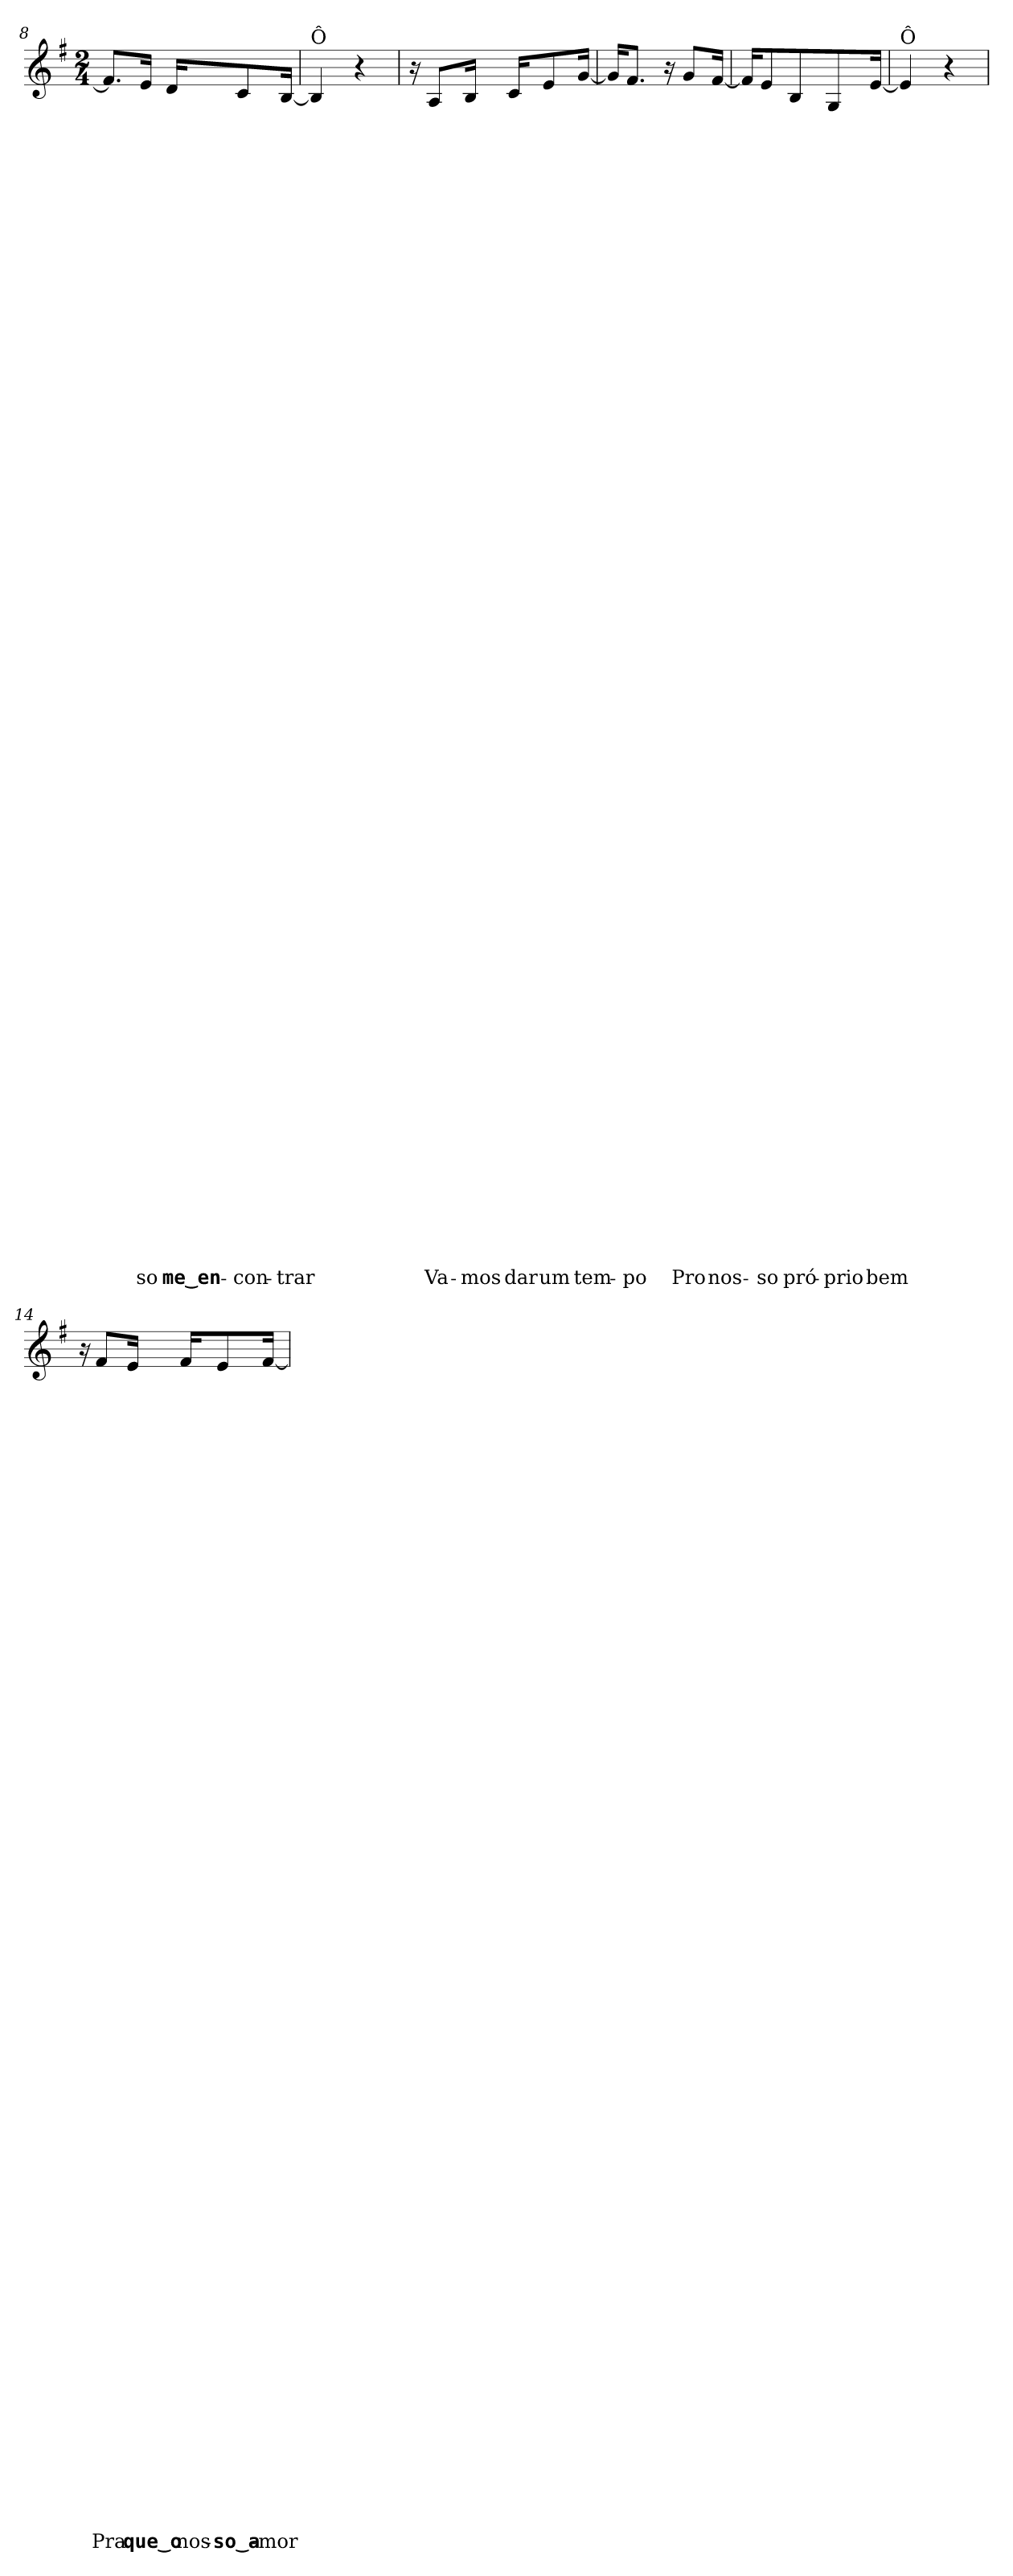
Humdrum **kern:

**kern	**text	**text	**text	**text	**text	**text	**text	**text	**text	**text	**text	**text	**text	**text	**text	**text	**text	**text	**text	**text	**text	**text	**text	**text	**text	**text	**text	**text	**text	**text	**text	**text	**text	**text	**text	**text	**text	**text	**text	**text	**text	**text	**text	**text	**text	**text	**text	**text	**text	**text	**text	**text	**text	**text	**text	**text	**text	**text	**text	**text	**text
*part1	*part1	*part1	*part1	*part1	*part1	*part1	*part1	*part1	*part1	*part1	*part1	*part1	*part1	*part1	*part1	*part1	*part1	*part1	*part1	*part1	*part1	*part1	*part1	*part1	*part1	*part1	*part1	*part1	*part1	*part1	*part1	*part1	*part1	*part1	*part1	*part1	*part1	*part1	*part1	*part1	*part1	*part1	*part1	*part1	*part1	*part1	*part1	*part1	*part1	*part1	*part1	*part1	*part1	*part1	*part1	*part1	*part1	*part1	*part1	*part1	*part1
*staff1	*staff1	*staff1	*staff1	*staff1	*staff1	*staff1	*staff1	*staff1	*staff1	*staff1	*staff1	*staff1	*staff1	*staff1	*staff1	*staff1	*staff1	*staff1	*staff1	*staff1	*staff1	*staff1	*staff1	*staff1	*staff1	*staff1	*staff1	*staff1	*staff1	*staff1	*staff1	*staff1	*staff1	*staff1	*staff1	*staff1	*staff1	*staff1	*staff1	*staff1	*staff1	*staff1	*staff1	*staff1	*staff1	*staff1	*staff1	*staff1	*staff1	*staff1	*staff1	*staff1	*staff1	*staff1	*staff1	*staff1	*staff1	*staff1	*staff1	*staff1	*staff1
*clefG2	*	*	*	*	*	*	*	*	*	*	*	*	*	*	*	*	*	*	*	*	*	*	*	*	*	*	*	*	*	*	*	*	*	*	*	*	*	*	*	*	*	*	*	*	*	*	*	*	*	*	*	*	*	*	*	*	*	*	*	*	*
*k[f#]	*	*	*	*	*	*	*	*	*	*	*	*	*	*	*	*	*	*	*	*	*	*	*	*	*	*	*	*	*	*	*	*	*	*	*	*	*	*	*	*	*	*	*	*	*	*	*	*	*	*	*	*	*	*	*	*	*	*	*	*	*
*G:	*	*	*	*	*	*	*	*	*	*	*	*	*	*	*	*	*	*	*	*	*	*	*	*	*	*	*	*	*	*	*	*	*	*	*	*	*	*	*	*	*	*	*	*	*	*	*	*	*	*	*	*	*	*	*	*	*	*	*	*	*
*M2/4	*	*	*	*	*	*	*	*	*	*	*	*	*	*	*	*	*	*	*	*	*	*	*	*	*	*	*	*	*	*	*	*	*	*	*	*	*	*	*	*	*	*	*	*	*	*	*	*	*	*	*	*	*	*	*	*	*	*	*	*	*
=8	=8	=8	=8	=8	=8	=8	=8	=8	=8	=8	=8	=8	=8	=8	=8	=8	=8	=8	=8	=8	=8	=8	=8	=8	=8	=8	=8	=8	=8	=8	=8	=8	=8	=8	=8	=8	=8	=8	=8	=8	=8	=8	=8	=8	=8	=8	=8	=8	=8	=8	=8	=8	=8	=8	=8	=8	=8	=8	=8	=8	=8
8.f/L]	.	.	.	.	.	.	.	.	.	.	.	.	.	.	.	.	.	.	.	.	.	.	.	.	.	.	.	.	.	.	.	.	.	.	.	.	.	.	.	.	.	.	.	.	.	.	.	.	.	.	.	.	.	.	.	.	.	.	.	.	.
!	!	!	!	!	!	!	!	!	!	!	!	!	!	!	!	!	!	!	!	!	!	!	!	!	!	!	!	!	!	!	!	!	!	!	!	!	!	!	!	!	!	!	!	!	!	!	!	!	!	!	!	!	!	!	!	!	!	!	!	!	!LO:LY:b
16e/Jk	.	.	.	.	.	.	.	.	.	.	.	.	.	.	.	.	.	.	.	.	.	.	.	.	.	.	.	.	.	.	.	.	.	.	.	.	.	.	.	.	.	.	.	.	.	.	.	.	.	.	.	.	.	.	.	.	.	.	.	.	-so
!	!	!	!	!	!	!	!	!	!	!	!	!	!	!	!	!	!	!	!	!	!	!	!	!	!	!	!	!	!	!	!	!	!	!	!	!	!	!	!	!	!	!	!	!	!	!	!	!	!	!	!	!	!	!	!	!	!	!	!	!	!LO:LY:b
16d/KL	.	.	.	.	.	.	.	.	.	.	.	.	.	.	.	.	.	.	.	.	.	.	.	.	.	.	.	.	.	.	.	.	.	.	.	.	.	.	.	.	.	.	.	.	.	.	.	.	.	.	.	.	.	.	.	.	.	.	.	.	me‿en-
!	!	!	!	!	!	!	!	!	!	!	!	!	!	!	!	!	!	!	!	!	!	!	!	!	!	!	!	!	!	!	!	!	!	!	!	!	!	!	!	!	!	!	!	!	!	!	!	!	!	!	!	!	!	!	!	!	!	!	!	!	!LO:LY:b
8c/	.	.	.	.	.	.	.	.	.	.	.	.	.	.	.	.	.	.	.	.	.	.	.	.	.	.	.	.	.	.	.	.	.	.	.	.	.	.	.	.	.	.	.	.	.	.	.	.	.	.	.	.	.	.	.	.	.	.	.	.	-con-
!	!	!	!	!	!	!	!	!	!	!	!	!	!	!	!	!	!	!	!	!	!	!	!	!	!	!	!	!	!	!	!	!	!	!	!	!	!	!	!	!	!	!	!	!	!	!	!	!	!	!	!	!	!	!	!	!	!	!	!	!	!LO:LY:b
[16B/Jk	.	.	.	.	.	.	.	.	.	.	.	.	.	.	.	.	.	.	.	.	.	.	.	.	.	.	.	.	.	.	.	.	.	.	.	.	.	.	.	.	.	.	.	.	.	.	.	.	.	.	.	.	.	.	.	.	.	.	.	.	-trar
=9	=9	=9	=9	=9	=9	=9	=9	=9	=9	=9	=9	=9	=9	=9	=9	=9	=9	=9	=9	=9	=9	=9	=9	=9	=9	=9	=9	=9	=9	=9	=9	=9	=9	=9	=9	=9	=9	=9	=9	=9	=9	=9	=9	=9	=9	=9	=9	=9	=9	=9	=9	=9	=9	=9	=9	=9	=9	=9	=9	=9	=9
!LO:TX:a:t=Ô	!	!	!	!	!	!	!	!	!	!	!	!	!	!	!	!	!	!	!	!	!	!	!	!	!	!	!	!	!	!	!	!	!	!	!	!	!	!	!	!	!	!	!	!	!	!	!	!	!	!	!	!	!	!	!	!	!	!	!	!	!
4B/]	.	.	.	.	.	.	.	.	.	.	.	.	.	.	.	.	.	.	.	.	.	.	.	.	.	.	.	.	.	.	.	.	.	.	.	.	.	.	.	.	.	.	.	.	.	.	.	.	.	.	.	.	.	.	.	.	.	.	.	.	.
4r	.	.	.	.	.	.	.	.	.	.	.	.	.	.	.	.	.	.	.	.	.	.	.	.	.	.	.	.	.	.	.	.	.	.	.	.	.	.	.	.	.	.	.	.	.	.	.	.	.	.	.	.	.	.	.	.	.	.	.	.	.
=10	=10	=10	=10	=10	=10	=10	=10	=10	=10	=10	=10	=10	=10	=10	=10	=10	=10	=10	=10	=10	=10	=10	=10	=10	=10	=10	=10	=10	=10	=10	=10	=10	=10	=10	=10	=10	=10	=10	=10	=10	=10	=10	=10	=10	=10	=10	=10	=10	=10	=10	=10	=10	=10	=10	=10	=10	=10	=10	=10	=10	=10
16r	.	.	.	.	.	.	.	.	.	.	.	.	.	.	.	.	.	.	.	.	.	.	.	.	.	.	.	.	.	.	.	.	.	.	.	.	.	.	.	.	.	.	.	.	.	.	.	.	.	.	.	.	.	.	.	.	.	.	.	.	.
!	!	!	!	!	!	!	!	!	!	!	!	!	!	!	!	!	!	!	!	!	!	!	!	!	!	!	!	!	!	!	!	!	!	!	!	!	!	!	!	!	!	!	!	!	!	!	!	!	!	!	!	!	!	!	!	!	!	!	!	!	!LO:LY:b
8A/L	.	.	.	.	.	.	.	.	.	.	.	.	.	.	.	.	.	.	.	.	.	.	.	.	.	.	.	.	.	.	.	.	.	.	.	.	.	.	.	.	.	.	.	.	.	.	.	.	.	.	.	.	.	.	.	.	.	.	.	.	Va-
!	!	!	!	!	!	!	!	!	!	!	!	!	!	!	!	!	!	!	!	!	!	!	!	!	!	!	!	!	!	!	!	!	!	!	!	!	!	!	!	!	!	!	!	!	!	!	!	!	!	!	!	!	!	!	!	!	!	!	!	!	!LO:LY:b
16B/Jk	.	.	.	.	.	.	.	.	.	.	.	.	.	.	.	.	.	.	.	.	.	.	.	.	.	.	.	.	.	.	.	.	.	.	.	.	.	.	.	.	.	.	.	.	.	.	.	.	.	.	.	.	.	.	.	.	.	.	.	.	-mos
!	!	!	!	!	!	!	!	!	!	!	!	!	!	!	!	!	!	!	!	!	!	!	!	!	!	!	!	!	!	!	!	!	!	!	!	!	!	!	!	!	!	!	!	!	!	!	!	!	!	!	!	!	!	!	!	!	!	!	!	!	!LO:LY:b
16c/KL	.	.	.	.	.	.	.	.	.	.	.	.	.	.	.	.	.	.	.	.	.	.	.	.	.	.	.	.	.	.	.	.	.	.	.	.	.	.	.	.	.	.	.	.	.	.	.	.	.	.	.	.	.	.	.	.	.	.	.	.	dar
!	!	!	!	!	!	!	!	!	!	!	!	!	!	!	!	!	!	!	!	!	!	!	!	!	!	!	!	!	!	!	!	!	!	!	!	!	!	!	!	!	!	!	!	!	!	!	!	!	!	!	!	!	!	!	!	!	!	!	!	!	!LO:LY:b
8e/	.	.	.	.	.	.	.	.	.	.	.	.	.	.	.	.	.	.	.	.	.	.	.	.	.	.	.	.	.	.	.	.	.	.	.	.	.	.	.	.	.	.	.	.	.	.	.	.	.	.	.	.	.	.	.	.	.	.	.	.	um
!	!	!	!	!	!	!	!	!	!	!	!	!	!	!	!	!	!	!	!	!	!	!	!	!	!	!	!	!	!	!	!	!	!	!	!	!	!	!	!	!	!	!	!	!	!	!	!	!	!	!	!	!	!	!	!	!	!	!	!	!	!LO:LY:b
[16g/Jk	.	.	.	.	.	.	.	.	.	.	.	.	.	.	.	.	.	.	.	.	.	.	.	.	.	.	.	.	.	.	.	.	.	.	.	.	.	.	.	.	.	.	.	.	.	.	.	.	.	.	.	.	.	.	.	.	.	.	.	.	tem-
=11	=11	=11	=11	=11	=11	=11	=11	=11	=11	=11	=11	=11	=11	=11	=11	=11	=11	=11	=11	=11	=11	=11	=11	=11	=11	=11	=11	=11	=11	=11	=11	=11	=11	=11	=11	=11	=11	=11	=11	=11	=11	=11	=11	=11	=11	=11	=11	=11	=11	=11	=11	=11	=11	=11	=11	=11	=11	=11	=11	=11	=11
16g/KL]	.	.	.	.	.	.	.	.	.	.	.	.	.	.	.	.	.	.	.	.	.	.	.	.	.	.	.	.	.	.	.	.	.	.	.	.	.	.	.	.	.	.	.	.	.	.	.	.	.	.	.	.	.	.	.	.	.	.	.	.	.
!	!	!	!	!	!	!	!	!	!	!	!	!	!	!	!	!	!	!	!	!	!	!	!	!	!	!	!	!	!	!	!	!	!	!	!	!	!	!	!	!	!	!	!	!	!	!	!	!	!	!	!	!	!	!	!	!	!	!	!	!	!LO:LY:b
8.f#/J	.	.	.	.	.	.	.	.	.	.	.	.	.	.	.	.	.	.	.	.	.	.	.	.	.	.	.	.	.	.	.	.	.	.	.	.	.	.	.	.	.	.	.	.	.	.	.	.	.	.	.	.	.	.	.	.	.	.	.	.	-po
16r	.	.	.	.	.	.	.	.	.	.	.	.	.	.	.	.	.	.	.	.	.	.	.	.	.	.	.	.	.	.	.	.	.	.	.	.	.	.	.	.	.	.	.	.	.	.	.	.	.	.	.	.	.	.	.	.	.	.	.	.	.
!	!	!	!	!	!	!	!	!	!	!	!	!	!	!	!	!	!	!	!	!	!	!	!	!	!	!	!	!	!	!	!	!	!	!	!	!	!	!	!	!	!	!	!	!	!	!	!	!	!	!	!	!	!	!	!	!	!	!	!	!	!LO:LY:b
8g/L	.	.	.	.	.	.	.	.	.	.	.	.	.	.	.	.	.	.	.	.	.	.	.	.	.	.	.	.	.	.	.	.	.	.	.	.	.	.	.	.	.	.	.	.	.	.	.	.	.	.	.	.	.	.	.	.	.	.	.	.	Pro
!	!	!	!	!	!	!	!	!	!	!	!	!	!	!	!	!	!	!	!	!	!	!	!	!	!	!	!	!	!	!	!	!	!	!	!	!	!	!	!	!	!	!	!	!	!	!	!	!	!	!	!	!	!	!	!	!	!	!	!	!	!LO:LY:b
[16f#/Jk	.	.	.	.	.	.	.	.	.	.	.	.	.	.	.	.	.	.	.	.	.	.	.	.	.	.	.	.	.	.	.	.	.	.	.	.	.	.	.	.	.	.	.	.	.	.	.	.	.	.	.	.	.	.	.	.	.	.	.	.	nos-
=12	=12	=12	=12	=12	=12	=12	=12	=12	=12	=12	=12	=12	=12	=12	=12	=12	=12	=12	=12	=12	=12	=12	=12	=12	=12	=12	=12	=12	=12	=12	=12	=12	=12	=12	=12	=12	=12	=12	=12	=12	=12	=12	=12	=12	=12	=12	=12	=12	=12	=12	=12	=12	=12	=12	=12	=12	=12	=12	=12	=12	=12
16f#/KL]	.	.	.	.	.	.	.	.	.	.	.	.	.	.	.	.	.	.	.	.	.	.	.	.	.	.	.	.	.	.	.	.	.	.	.	.	.	.	.	.	.	.	.	.	.	.	.	.	.	.	.	.	.	.	.	.	.	.	.	.	.
!	!	!	!	!	!	!	!	!	!	!	!	!	!	!	!	!	!	!	!	!	!	!	!	!	!	!	!	!	!	!	!	!	!	!	!	!	!	!	!	!	!	!	!	!	!	!	!	!	!	!	!	!	!	!	!	!	!	!	!	!	!LO:LY:b
8e/	.	.	.	.	.	.	.	.	.	.	.	.	.	.	.	.	.	.	.	.	.	.	.	.	.	.	.	.	.	.	.	.	.	.	.	.	.	.	.	.	.	.	.	.	.	.	.	.	.	.	.	.	.	.	.	.	.	.	.	.	-so
!	!	!	!	!	!	!	!	!	!	!	!	!	!	!	!	!	!	!	!	!	!	!	!	!	!	!	!	!	!	!	!	!	!	!	!	!	!	!	!	!	!	!	!	!	!	!	!	!	!	!	!	!	!	!	!	!	!	!	!	!	!LO:LY:b
8B/	.	.	.	.	.	.	.	.	.	.	.	.	.	.	.	.	.	.	.	.	.	.	.	.	.	.	.	.	.	.	.	.	.	.	.	.	.	.	.	.	.	.	.	.	.	.	.	.	.	.	.	.	.	.	.	.	.	.	.	.	pró-
!	!	!	!	!	!	!	!	!	!	!	!	!	!	!	!	!	!	!	!	!	!	!	!	!	!	!	!	!	!	!	!	!	!	!	!	!	!	!	!	!	!	!	!	!	!	!	!	!	!	!	!	!	!	!	!	!	!	!	!	!	!LO:LY:b
8G/	.	.	.	.	.	.	.	.	.	.	.	.	.	.	.	.	.	.	.	.	.	.	.	.	.	.	.	.	.	.	.	.	.	.	.	.	.	.	.	.	.	.	.	.	.	.	.	.	.	.	.	.	.	.	.	.	.	.	.	.	-prio
!	!	!	!	!	!	!	!	!	!	!	!	!	!	!	!	!	!	!	!	!	!	!	!	!	!	!	!	!	!	!	!	!	!	!	!	!	!	!	!	!	!	!	!	!	!	!	!	!	!	!	!	!	!	!	!	!	!	!	!	!	!LO:LY:b
[16e/Jk	.	.	.	.	.	.	.	.	.	.	.	.	.	.	.	.	.	.	.	.	.	.	.	.	.	.	.	.	.	.	.	.	.	.	.	.	.	.	.	.	.	.	.	.	.	.	.	.	.	.	.	.	.	.	.	.	.	.	.	.	bem
!!LO:LB:g=z
=13	=13	=13	=13	=13	=13	=13	=13	=13	=13	=13	=13	=13	=13	=13	=13	=13	=13	=13	=13	=13	=13	=13	=13	=13	=13	=13	=13	=13	=13	=13	=13	=13	=13	=13	=13	=13	=13	=13	=13	=13	=13	=13	=13	=13	=13	=13	=13	=13	=13	=13	=13	=13	=13	=13	=13	=13	=13	=13	=13	=13	=13
!LO:TX:a:t=Ô	!	!	!	!	!	!	!	!	!	!	!	!	!	!	!	!	!	!	!	!	!	!	!	!	!	!	!	!	!	!	!	!	!	!	!	!	!	!	!	!	!	!	!	!	!	!	!	!	!	!	!	!	!	!	!	!	!	!	!	!	!
4e/]	.	.	.	.	.	.	.	.	.	.	.	.	.	.	.	.	.	.	.	.	.	.	.	.	.	.	.	.	.	.	.	.	.	.	.	.	.	.	.	.	.	.	.	.	.	.	.	.	.	.	.	.	.	.	.	.	.	.	.	.	.
4r	.	.	.	.	.	.	.	.	.	.	.	.	.	.	.	.	.	.	.	.	.	.	.	.	.	.	.	.	.	.	.	.	.	.	.	.	.	.	.	.	.	.	.	.	.	.	.	.	.	.	.	.	.	.	.	.	.	.	.	.	.
=14	=14	=14	=14	=14	=14	=14	=14	=14	=14	=14	=14	=14	=14	=14	=14	=14	=14	=14	=14	=14	=14	=14	=14	=14	=14	=14	=14	=14	=14	=14	=14	=14	=14	=14	=14	=14	=14	=14	=14	=14	=14	=14	=14	=14	=14	=14	=14	=14	=14	=14	=14	=14	=14	=14	=14	=14	=14	=14	=14	=14	=14
16r	.	.	.	.	.	.	.	.	.	.	.	.	.	.	.	.	.	.	.	.	.	.	.	.	.	.	.	.	.	.	.	.	.	.	.	.	.	.	.	.	.	.	.	.	.	.	.	.	.	.	.	.	.	.	.	.	.	.	.	.	.
!	!	!	!	!	!	!	!	!	!	!	!	!	!	!	!	!	!	!	!	!	!	!	!	!	!	!	!	!	!	!	!	!	!	!	!	!	!	!	!	!	!	!	!	!	!	!	!	!	!	!	!	!	!	!	!	!	!	!	!	!	!LO:LY:b
8f#/L	.	.	.	.	.	.	.	.	.	.	.	.	.	.	.	.	.	.	.	.	.	.	.	.	.	.	.	.	.	.	.	.	.	.	.	.	.	.	.	.	.	.	.	.	.	.	.	.	.	.	.	.	.	.	.	.	.	.	.	.	Pra
!	!	!	!	!	!	!	!	!	!	!	!	!	!	!	!	!	!	!	!	!	!	!	!	!	!	!	!	!	!	!	!	!	!	!	!	!	!	!	!	!	!	!	!	!	!	!	!	!	!	!	!	!	!	!	!	!	!	!	!	!	!LO:LY:b
16e/Jk	.	.	.	.	.	.	.	.	.	.	.	.	.	.	.	.	.	.	.	.	.	.	.	.	.	.	.	.	.	.	.	.	.	.	.	.	.	.	.	.	.	.	.	.	.	.	.	.	.	.	.	.	.	.	.	.	.	.	.	.	que‿o
!	!	!	!	!	!	!	!	!	!	!	!	!	!	!	!	!	!	!	!	!	!	!	!	!	!	!	!	!	!	!	!	!	!	!	!	!	!	!	!	!	!	!	!	!	!	!	!	!	!	!	!	!	!	!	!	!	!	!	!	!	!LO:LY:b
16f#/KL	.	.	.	.	.	.	.	.	.	.	.	.	.	.	.	.	.	.	.	.	.	.	.	.	.	.	.	.	.	.	.	.	.	.	.	.	.	.	.	.	.	.	.	.	.	.	.	.	.	.	.	.	.	.	.	.	.	.	.	.	nos-
!	!	!	!	!	!	!	!	!	!	!	!	!	!	!	!	!	!	!	!	!	!	!	!	!	!	!	!	!	!	!	!	!	!	!	!	!	!	!	!	!	!	!	!	!	!	!	!	!	!	!	!	!	!	!	!	!	!	!	!	!	!LO:LY:b
8e/	.	.	.	.	.	.	.	.	.	.	.	.	.	.	.	.	.	.	.	.	.	.	.	.	.	.	.	.	.	.	.	.	.	.	.	.	.	.	.	.	.	.	.	.	.	.	.	.	.	.	.	.	.	.	.	.	.	.	.	.	-so‿a-
!	!	!	!	!	!	!	!	!	!	!	!	!	!	!	!	!	!	!	!	!	!	!	!	!	!	!	!	!	!	!	!	!	!	!	!	!	!	!	!	!	!	!	!	!	!	!	!	!	!	!	!	!	!	!	!	!	!	!	!	!	!LO:LY:b
[16f#/Jk	.	.	.	.	.	.	.	.	.	.	.	.	.	.	.	.	.	.	.	.	.	.	.	.	.	.	.	.	.	.	.	.	.	.	.	.	.	.	.	.	.	.	.	.	.	.	.	.	.	.	.	.	.	.	.	.	.	.	.	.	-mor
=	=	=	=	=	=	=	=	=	=	=	=	=	=	=	=	=	=	=	=	=	=	=	=	=	=	=	=	=	=	=	=	=	=	=	=	=	=	=	=	=	=	=	=	=	=	=	=	=	=	=	=	=	=	=	=	=	=	=	=	=	=
*-	*-	*-	*-	*-	*-	*-	*-	*-	*-	*-	*-	*-	*-	*-	*-	*-	*-	*-	*-	*-	*-	*-	*-	*-	*-	*-	*-	*-	*-	*-	*-	*-	*-	*-	*-	*-	*-	*-	*-	*-	*-	*-	*-	*-	*-	*-	*-	*-	*-	*-	*-	*-	*-	*-	*-	*-	*-	*-	*-	*-	*-
